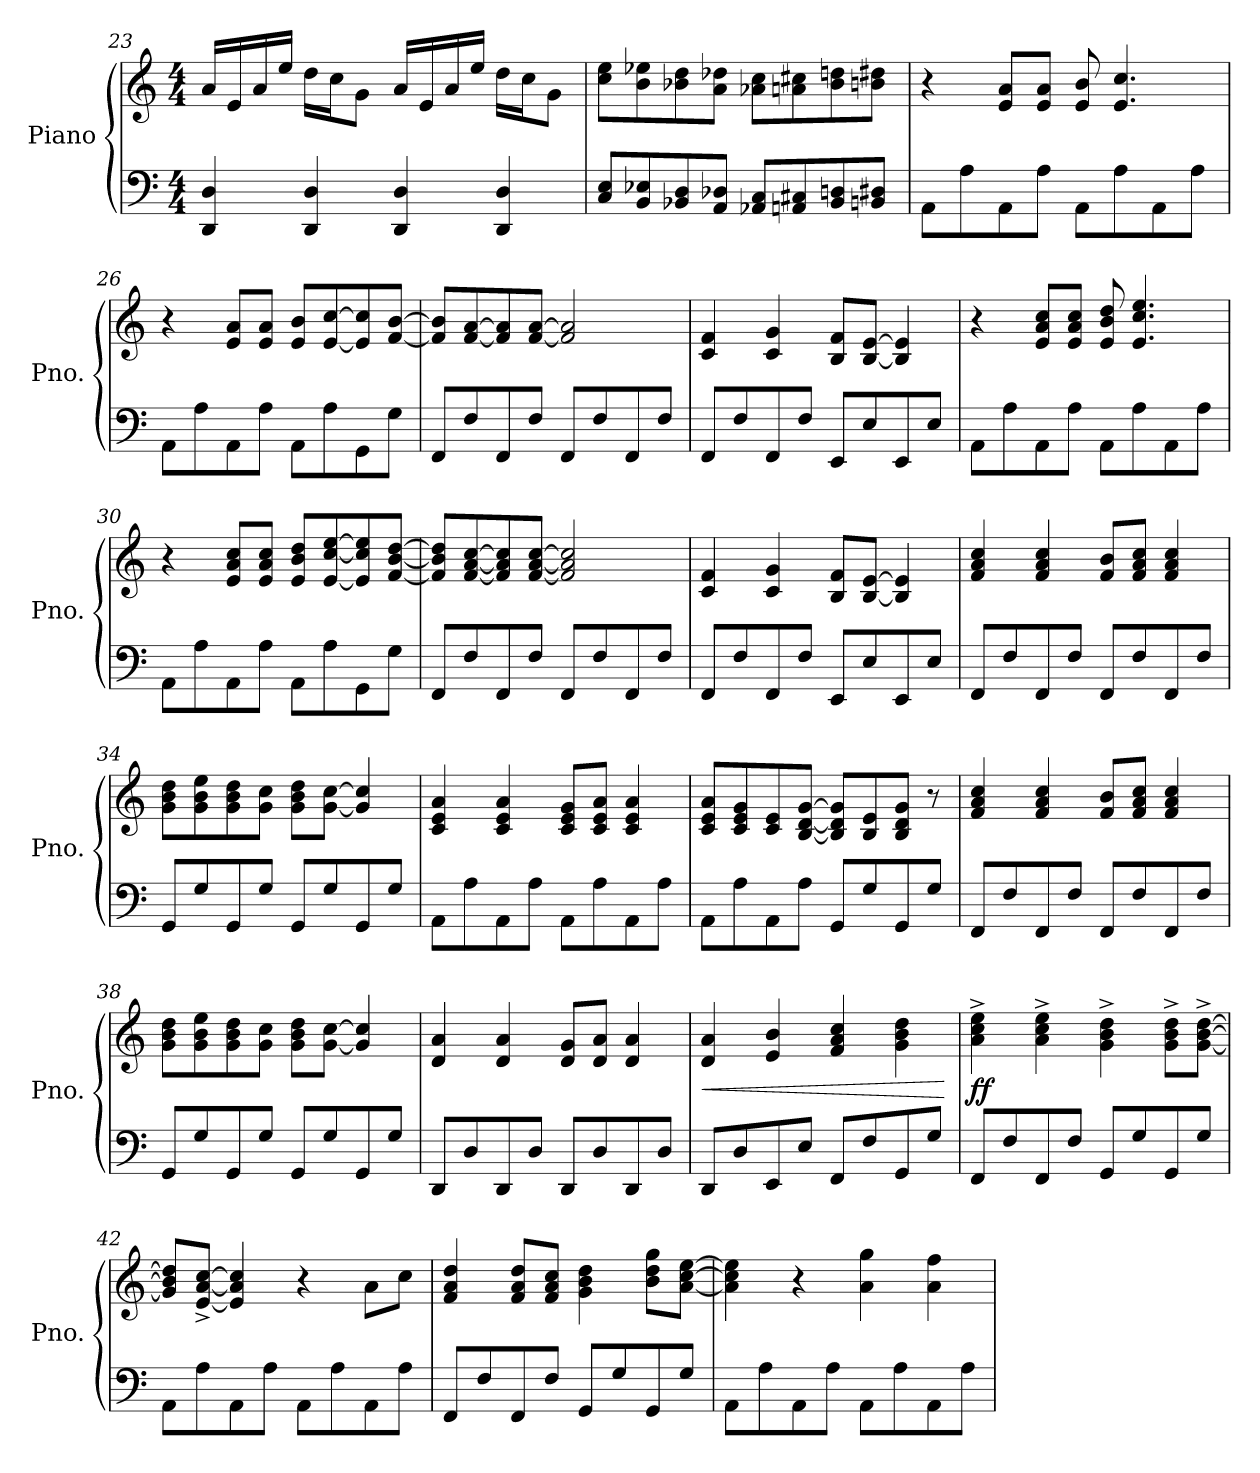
**kern	**kern	**dynam
*part1	*part1	*part1
*staff2	*staff1	*staff1/2
*I"Piano	*	*
*I'Pno.	*	*
!!LO:LB:g=z
*clefF4	*clefG2	*
*k[]	*k[]	*
*M4/4	*M4/4	*
=23	=23	=23
4DD/ 4D/	16a/LL	.
.	16e/	.
.	16a/	.
.	16ee/JJ	.
4DD/ 4D/	16dd\LL	.
.	16cc\J	.
.	8g\J	.
4DD/ 4D/	16a/LL	.
.	16e/	.
.	16a/	.
.	16ee/JJ	.
4DD/ 4D/	16dd\LL	.
.	16cc\J	.
.	8g\J	.
=24	=24	=24
8C/ 8E/L	8cc\ 8ee\L	.
8BB/ 8E-X/	8b\ 8ee-X\	.
8BB-X/ 8D/	8b-X\ 8dd\	.
8AA/ 8D-X/J	8a\ 8dd-X\J	.
8AA-X/ 8C/L	8a-X\ 8cc\L	.
8AAn/ 8C#X/	8an\ 8cc#X\	.
8BB-/ 8Dn/	8b-\ 8ddn\	.
8BBn/ 8D#X/J	8bn\ 8dd#X\J	.
=25	=25	=25
8AA\L	4r	.
8A\	.	.
8AA\	8e/ 8a/L	.
8A\J	8e/ 8a/J	.
8AA\L	8e/ 8b/	.
8A\	4.e/ 4.cc/	.
8AA\	.	.
8A\J	.	.
!!LO:LB:g=z
=26	=26	=26
8AA\L	4r	.
8A\	.	.
8AA\	8e/ 8a/L	.
8A\J	8e/ 8a/J	.
8AA\L	8e/ 8b/L	.
8A\	[8e/ [8cc/	.
8GG\	8e/] 8cc/]	.
8G\J	[8f/ [8b/J	.
=27	=27	=27
8FF/L	8f/] 8b/]L	.
8F/	[8f/ [8a/	.
8FF/	8f/] 8a/]	.
8F/J	[8f/ [8a/J	.
8FF/L	2f/] 2a/]	.
8F/	.	.
8FF/	.	.
8F/J	.	.
=28	=28	=28
8FF/L	4c/ 4f/	.
8F/	.	.
8FF/	4c/ 4g/	.
8F/J	.	.
8EE/L	8B/ 8f/L	.
8E/	[8B/ [8e/J	.
8EE/	4B/] 4e/]	.
8E/J	.	.
=29	=29	=29
8AA\L	4r	.
8A\	.	.
8AA\	8e/ 8a/ 8cc/L	.
8A\J	8e/ 8a/ 8cc/J	.
8AA\L	8e/ 8b/ 8dd/	.
8A\	4.e/ 4.cc/ 4.ee/	.
8AA\	.	.
8A\J	.	.
!!LO:LB:g=z
=30	=30	=30
8AA\L	4r	.
8A\	.	.
8AA\	8e/ 8a/ 8cc/L	.
8A\J	8e/ 8a/ 8cc/J	.
8AA\L	8e/ 8b/ 8dd/L	.
8A\	[8e/ [8cc/ [8ee/	.
8GG\	8e/] 8cc/] 8ee/]	.
8G\J	[8f/ [8b/ [8dd/J	.
=31	=31	=31
8FF/L	8f/] 8b/] 8dd/]L	.
8F/	[8f/ [8a/ [8cc/	.
8FF/	8f/] 8a/] 8cc/]	.
8F/J	[8f/ [8a/ [8cc/J	.
8FF/L	2f/] 2a/] 2cc/]	.
8F/	.	.
8FF/	.	.
8F/J	.	.
=32	=32	=32
8FF/L	4c/ 4f/	.
8F/	.	.
8FF/	4c/ 4g/	.
8F/J	.	.
8EE/L	8B/ 8f/L	.
8E/	[8B/ [8e/J	.
8EE/	4B/] 4e/]	.
8E/J	.	.
=33	=33	=33
8FF/L	4f/ 4a/ 4cc/	.
8F/	.	.
8FF/	4f/ 4a/ 4cc/	.
8F/J	.	.
8FF/L	8f/ 8b/L	.
8F/	8f/ 8a/ 8cc/J	.
8FF/	4f/ 4a/ 4cc/	.
8F/J	.	.
!!LO:LB:g=z
=34	=34	=34
8GG/L	8g\ 8b\ 8dd\L	.
8G/	8g\ 8b\ 8ee\	.
8GG/	8g\ 8b\ 8dd\	.
8G/J	8g\ 8cc\J	.
8GG/L	8g\ 8b\ 8dd\L	.
8G/	[8g\ [8cc\J	.
8GG/	4g/] 4cc/]	.
8G/J	.	.
=35	=35	=35
8AA\L	4c/ 4e/ 4a/	.
8A\	.	.
8AA\	4c/ 4e/ 4a/	.
8A\J	.	.
8AA\L	8c/ 8e/ 8g/L	.
8A\	8c/ 8e/ 8a/J	.
8AA\	4c/ 4e/ 4a/	.
8A\J	.	.
=36	=36	=36
8AA\L	8c/ 8e/ 8a/L	.
8A\	8c/ 8e/ 8g/	.
8AA\	8c/ 8e/	.
8A\J	[8B/ [8d/ [8g/J	.
8GG/L	8B/] 8d/] 8g/]L	.
8G/	8B/ 8e/	.
8GG/	8B/ 8d/ 8g/J	.
8G/J	8r	.
=37	=37	=37
8FF/L	4f/ 4a/ 4cc/	.
8F/	.	.
8FF/	4f/ 4a/ 4cc/	.
8F/J	.	.
8FF/L	8f/ 8b/L	.
8F/	8f/ 8a/ 8cc/J	.
8FF/	4f/ 4a/ 4cc/	.
8F/J	.	.
!!LO:PB:g=z
=38	=38	=38
8GG/L	8g\ 8b\ 8dd\L	.
8G/	8g\ 8b\ 8ee\	.
8GG/	8g\ 8b\ 8dd\	.
8G/J	8g\ 8cc\J	.
8GG/L	8g\ 8b\ 8dd\L	.
8G/	[8g\ [8cc\J	.
8GG/	4g/] 4cc/]	.
8G/J	.	.
=39	=39	=39
8DD/L	4d/ 4a/	.
8D/	.	.
8DD/	4d/ 4a/	.
8D/J	.	.
8DD/L	8d/ 8g/L	.
8D/	8d/ 8a/J	.
8DD/	4d/ 4a/	.
8D/J	.	.
=40	=40	=40
!	!	!LO:HP:b
8DD/L	4d/ 4a/	<
8D/	.	.
8EE/	4e/ 4b/	.
8E/J	.	.
8FF/L	4f/ 4a/ 4cc/	.
8F/	.	.
8GG/	4g\ 4b\ 4dd\	.
8G/J	.	.
.	.	[
=41	=41	=41
!	!	!LO:DY:b
8FF/L	4a\^ 4cc\^ 4ee\^	ff
8F/	.	.
8FF/	4a\^ 4cc\^ 4ee\^	.
8F/J	.	.
8GG/L	4g\^ 4b\^ 4dd\^	.
8G/	.	.
8GG/	8g\^ 8b\^ 8dd\^L	.
8G/J	[8g\^ [8b\^ [8dd\^J	.
!!LO:LB:g=z
=42	=42	=42
8AA\L	8g/] 8b/] 8dd/]L	.
8A\	[8e/^ [8a/^ [8cc/^J	.
8AA\	4e/] 4a/] 4cc/]	.
8A\J	.	.
8AA\L	4r	.
8A\	.	.
8AA\	8a\L	.
8A\J	8cc\J	.
=43	=43	=43
8FF/L	4f/ 4a/ 4dd/	.
8F/	.	.
8FF/	8f/ 8a/ 8dd/L	.
8F/J	8f/ 8a/ 8cc/J	.
8GG/L	4g\ 4b\ 4dd\	.
8G/	.	.
8GG/	8b\ 8dd\ 8gg\L	.
8G/J	[8a\ [8cc\ [8ee\J	.
=44	=44	=44
8AA\L	4a\] 4cc\] 4ee\]	.
8A\	.	.
8AA\	4r	.
8A\J	.	.
8AA\L	4a\ 4gg\	.
8A\	.	.
8AA\	4a\ 4ff\	.
8A\J	.	.
=	=	=
*-	*-	*-
